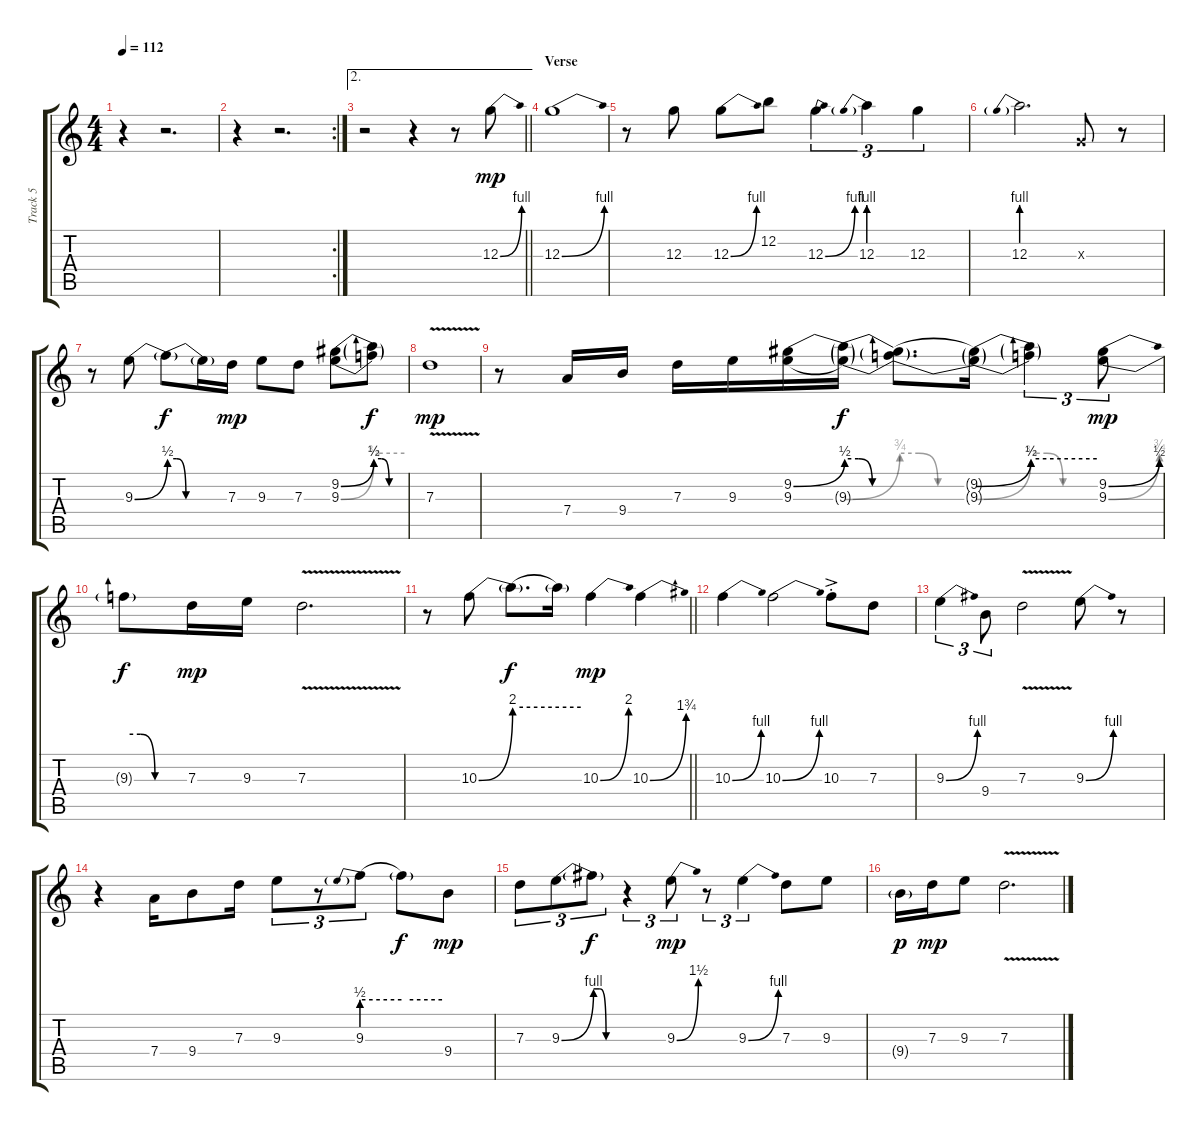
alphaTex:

\track ("Track 5" "Track 5") {instrument overdrivenguitar}
\staff {score tabs}
\tuning (E4 B3 G3 D3 A2 E2) {hide}
\ts (4 4)
\tempo 112
\clef g2
\ks c
r.4{dy mp} r.2{d} |
\rc 2
r.4 r.2{d} |
\ae 2
\barLineRight lightlight
r.2 r.4 r.8 12.3{be (bend 0 0 60 4)}.8 |
\section ("" "Verse")
12.3{be (bend 0 0 60 4)}.1 |
r.8 12.3.8 12.3{be (bend 0 0 60 4)}.8 12.2.8 12.3{be (bend 0 0 60 4)}.4{tu (3 2)} 12.3{be (prebend 0 4 60 4)}.4{tu (3 2)} 12.3.4{tu (3 2)} |
12.3{be (prebend 0 4 60 4)}.2{d} 0.3{x}.8 r.8 |
r.8 9.3{be (bend 0 0 60 2)}.8 9.3{be (custom 0 2 15 2 30 0 60 0) t}.8{dy f} 9.3{be (hold 0 0 60 0) t}.16 7.3.16{dy mp} 9.3.8 7.3.8 (9.2{be (bend 0 0 60 2)} 9.3{be (bend 0 0 60 3)}).8 (9.2{be (custom 0 2 15 2 30 0 60 0) t} 9.3{be (hold 0 3 60 3) t}).8{dy f} |
7.3{v}.1{dy mp} |
r.8 7.4.16 9.4.16 7.3.16 9.3.16 (9.2{be (bend 0 0 60 2)} 9.3{be (hold 0 0 60 0)}).16 (9.2{be (custom 0 2 15 2 30 0 60 0) t} 9.3{be (bend 0 0 60 3) t}).16{dy f} (9.2{be (hold 0 0 60 0) t} 9.3{be (custom 0 3 15 3 30 0 60 0) t}).8{d} (9.2{be (bend 0 0 60 2) t} 9.3{be (bend 0 0 60 3) t}).16 (9.2{be (hold 0 2 60 2) t} 9.3{be (custom 0 3 15 3 30 0 60 0) t}).4{tu (3 2)} (9.2{be (bend 0 0 60 2)} 9.3{be (bend 0 0 60 3)}).8{tu (3 2) dy mp} |
9.3{be (custom 0 3 15 3 30 0 60 0) t}.8{dy f} 7.3.16{dy mp} 9.3.16 7.3{v}.2{d} |
\barLineRight lightlight
r.8 10.3{be (bend 0 0 60 8)}.8 10.3{be (hold 0 8 60 8) t}.8{d dy f} 10.3{be (hold 0 8 60 8) t}.16 10.3{be (bend 0 0 60 8)}.4{dy mp} 10.3{be (bend 0 0 60 7)}.4 |
10.3{be (bend 0 0 60 4)}.4 10.3{be (bend 0 0 60 4)}.2 10.3{ac st}.8 7.3.8 |
9.3{be (bend 0 0 60 4)}.4{tu (3 2)} 9.4.8{tu (3 2)} 7.3{v}.2 9.3{be (bend 0 0 60 4)}.8 r.8 |
r.4 7.4.16 9.4.8 7.3.16 9.3.8{tu (3 2)} r.8{tu (3 2)} 9.3{be (prebend 0 2 60 2)}.8{tu (3 2)} 9.3{be (hold 0 2 60 2) t}.8{dy f} 9.4.8{dy mp} |
7.3.8{tu (3 2)} 9.3{be (bend 0 0 60 4)}.8{tu (3 2)} 9.3{be (custom 0 4 15 4 30 0 60 0) t}.8{tu (3 2) dy f} r.4{tu (3 2)} 9.3{be (bend 0 0 60 6)}.8{tu (3 2) dy mp} r.8{tu (3 2)} 9.3{be (bend 0 0 60 4)}.4{tu (3 2)} 7.3.8 9.3.8 |
9.4{g}.16{dy p} 7.3.16{dy mp} 9.3.8 7.3{v}.2{d}
